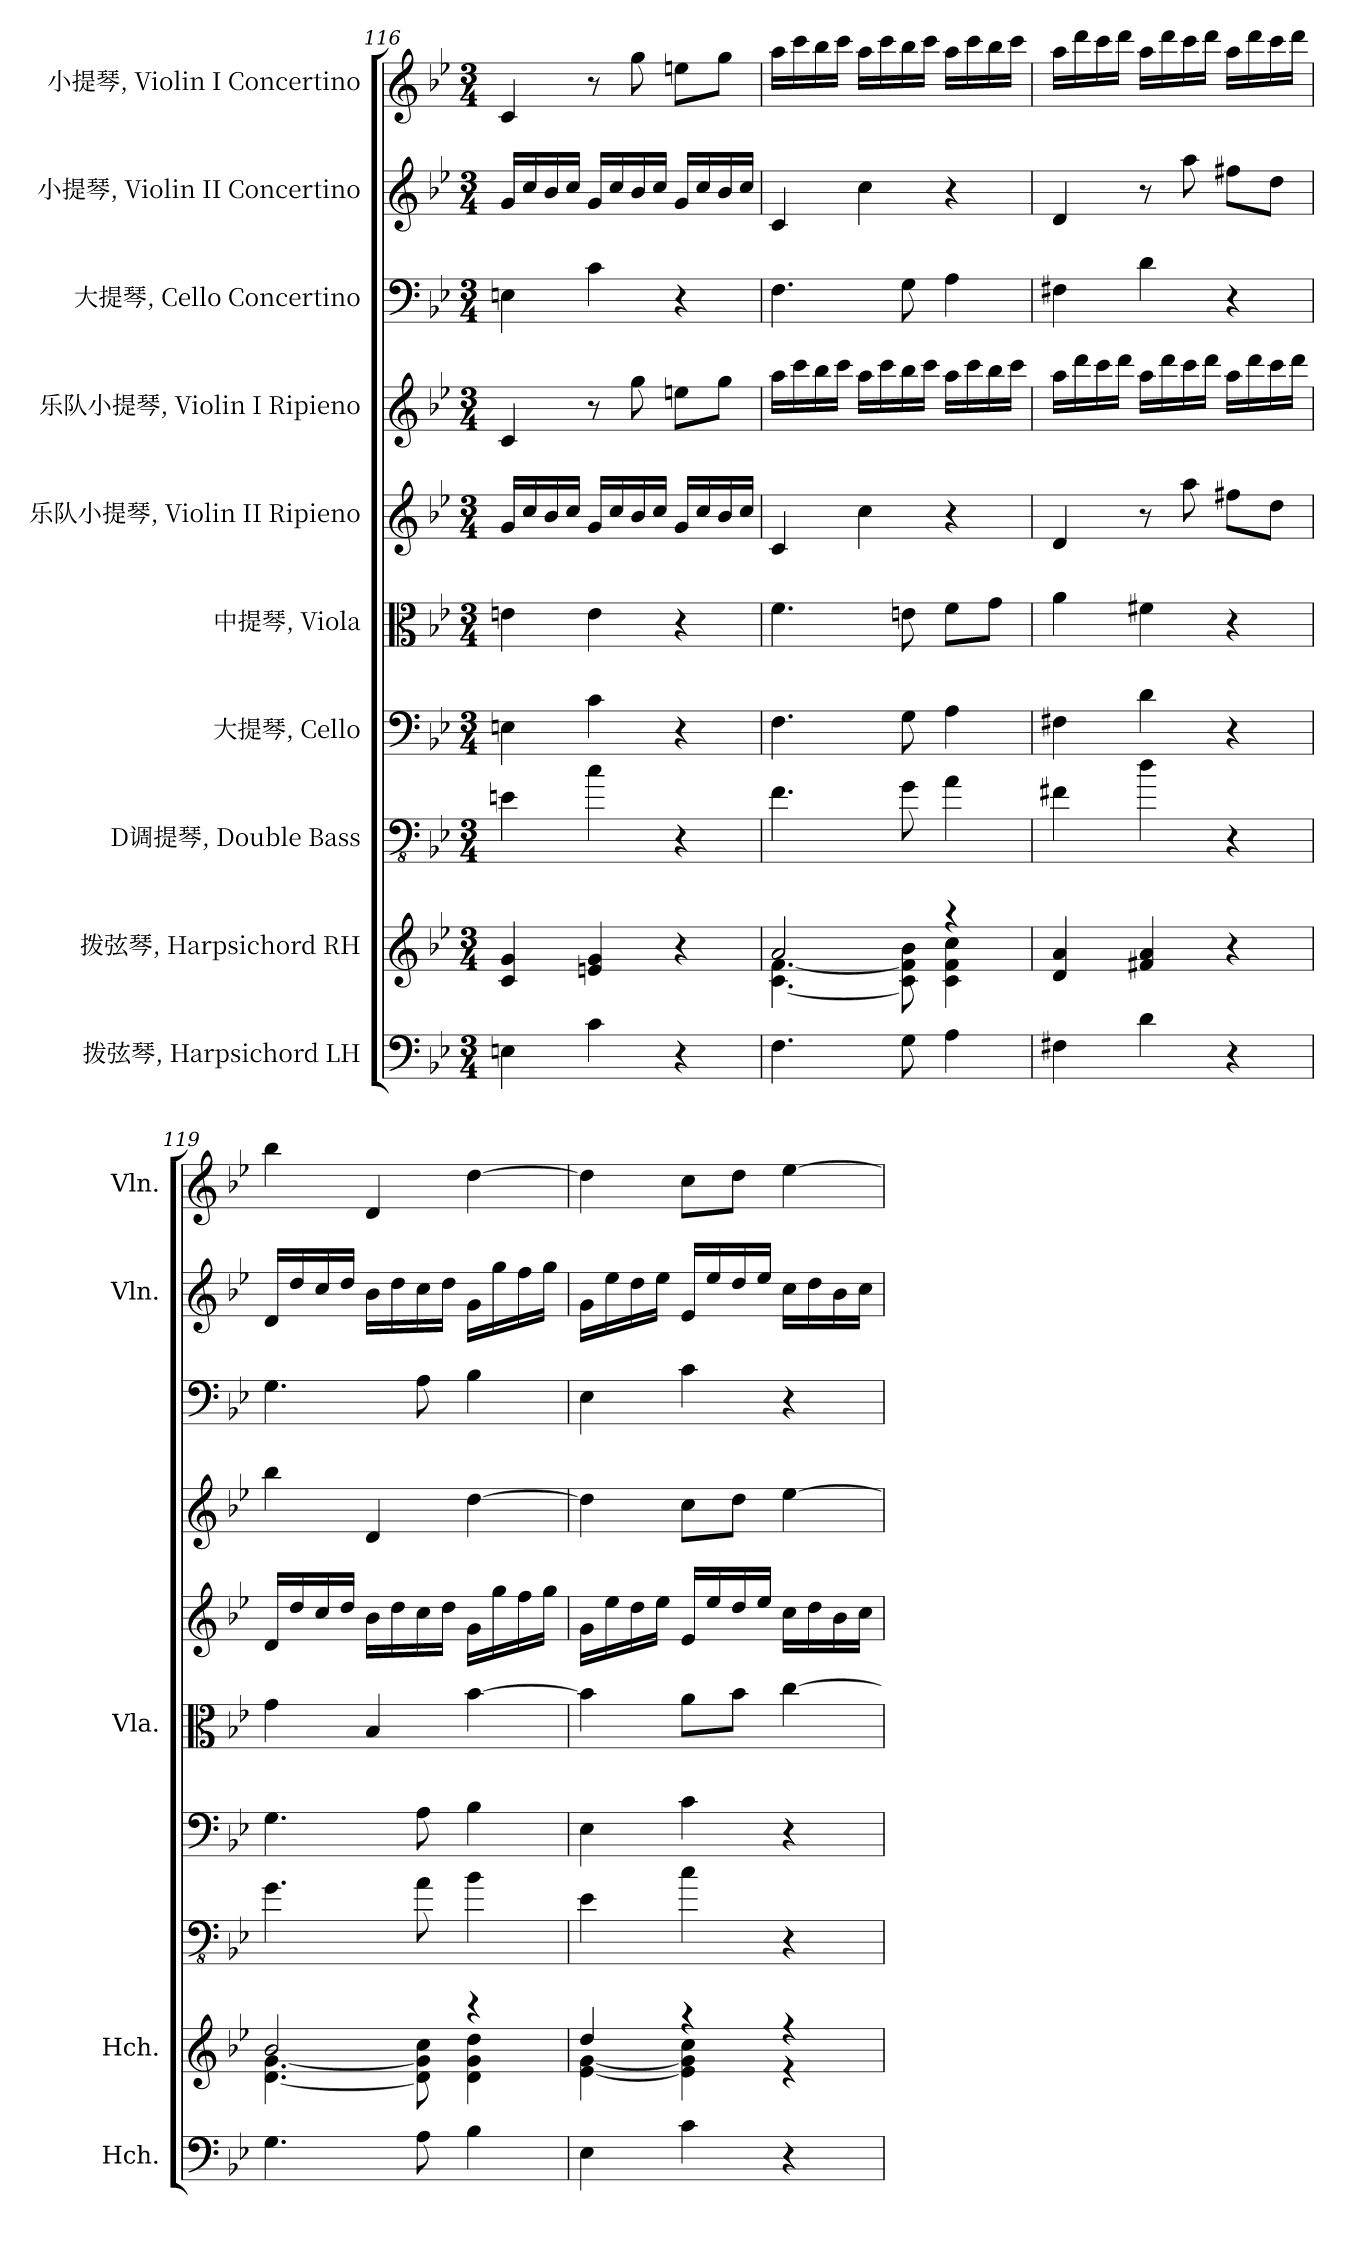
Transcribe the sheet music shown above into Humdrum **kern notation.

**kern	**kern	**kern	**kern	**kern	**kern	**kern	**kern	**kern	**kern
*part10	*part9	*part8	*part7	*part6	*part5	*part4	*part3	*part2	*part1
*staff10	*staff9	*staff8	*staff7	*staff6	*staff5	*staff4	*staff3	*staff2	*staff1
*I"拨弦琴, Harpsichord LH	*I"拨弦琴, Harpsichord RH	*I"D调提琴, Double Bass	*I"大提琴, Cello	*I"中提琴, Viola	*I"乐队小提琴, Violin II Ripieno	*I"乐队小提琴, Violin I Ripieno	*I"大提琴, Cello Concertino	*I"小提琴, Violin II Concertino	*I"小提琴, Violin I Concertino
*I'Hch.	*I'Hch.	*	*	*I'Vla.	*	*	*	*I'Vln.	*I'Vln.
!!LO:PB:g=z
*clefF4	*clefG2	*clefFv4	*clefF4	*clefC3	*clefG2	*clefG2	*clefF4	*clefG2	*clefG2
*	*	*ITrd7c12	*	*	*	*	*	*	*
*k[b-e-]	*k[b-e-]	*k[b-e-]	*k[b-e-]	*k[b-e-]	*k[b-e-]	*k[b-e-]	*k[b-e-]	*k[b-e-]	*k[b-e-]
*M3/4	*M3/4	*M3/4	*M3/4	*M3/4	*M3/4	*M3/4	*M3/4	*M3/4	*M3/4
=116	=116	=116	=116	=116	=116	=116	=116	=116	=116
4En\	4c/ 4g/	4EEn\	4En\	4en\	16g/LL	4c/	4En\	16g/LL	4c/
.	.	.	.	.	16cc/	.	.	16cc/	.
.	.	.	.	.	16b-/	.	.	16b-/	.
.	.	.	.	.	16cc/JJ	.	.	16cc/JJ	.
4c\	4en/ 4g/	4C\	4c\	4e\	16g/LL	8r	4c\	16g/LL	8r
.	.	.	.	.	16cc/	.	.	16cc/	.
.	.	.	.	.	16b-/	8gg\	.	16b-/	8gg\
.	.	.	.	.	16cc/JJ	.	.	16cc/JJ	.
4r	4r	4r	4r	4r	16g/LL	8een\L	4r	16g/LL	8een\L
.	.	.	.	.	16cc/	.	.	16cc/	.
.	.	.	.	.	16b-/	8gg\J	.	16b-/	8gg\J
.	.	.	.	.	16cc/JJ	.	.	16cc/JJ	.
=117	=117	=117	=117	=117	=117	=117	=117	=117	=117
*	*^	*	*	*	*	*	*	*	*
4.F\	2a/	[4.c\ [4.f\	4.FF\	4.F\	4.f\	4c/	16aa\LL	4.F\	4c/	16aa\LL
.	.	.	.	.	.	.	16ccc\	.	.	16ccc\
.	.	.	.	.	.	.	16bb-\	.	.	16bb-\
.	.	.	.	.	.	.	16ccc\JJ	.	.	16ccc\JJ
.	.	.	.	.	.	4cc\	16aa\LL	.	4cc\	16aa\LL
.	.	.	.	.	.	.	16ccc\	.	.	16ccc\
8G\	.	8c\] 8f\] 8b-\	8GG\	8G\	8en\	.	16bb-\	8G\	.	16bb-\
.	.	.	.	.	.	.	16ccc\JJ	.	.	16ccc\JJ
4A\	4r	4c\ 4f\ 4cc\	4AA\	4A\	8f\L	4r	16aa\LL	4A\	4r	16aa\LL
.	.	.	.	.	.	.	16ccc\	.	.	16ccc\
.	.	.	.	.	8g\J	.	16bb-\	.	.	16bb-\
.	.	.	.	.	.	.	16ccc\JJ	.	.	16ccc\JJ
*	*v	*v	*	*	*	*	*	*	*	*
!!LO:PB:g=z
=118	=118	=118	=118	=118	=118	=118	=118	=118	=118
4F#X\	4d/ 4a/	4FF#X\	4F#X\	4a\	4d/	16aa\LL	4F#X\	4d/	16aa\LL
.	.	.	.	.	.	16ddd\	.	.	16ddd\
.	.	.	.	.	.	16ccc\	.	.	16ccc\
.	.	.	.	.	.	16ddd\JJ	.	.	16ddd\JJ
4d\	4f#X/ 4a/	4D\	4d\	4f#X\	8r	16aa\LL	4d\	8r	16aa\LL
.	.	.	.	.	.	16ddd\	.	.	16ddd\
.	.	.	.	.	8aa\	16ccc\	.	8aa\	16ccc\
.	.	.	.	.	.	16ddd\JJ	.	.	16ddd\JJ
4r	4r	4r	4r	4r	8ff#X\L	16aa\LL	4r	8ff#X\L	16aa\LL
.	.	.	.	.	.	16ddd\	.	.	16ddd\
.	.	.	.	.	8dd\J	16ccc\	.	8dd\J	16ccc\
.	.	.	.	.	.	16ddd\JJ	.	.	16ddd\JJ
=119	=119	=119	=119	=119	=119	=119	=119	=119	=119
*	*^	*	*	*	*	*	*	*	*
4.G\	2b-/	[4.d\ [4.g\	4.GG\	4.G\	4g\	16d/LL	4bb-\	4.G\	16d/LL	4bb-\
.	.	.	.	.	.	16dd/	.	.	16dd/	.
.	.	.	.	.	.	16cc/	.	.	16cc/	.
.	.	.	.	.	.	16dd/JJ	.	.	16dd/JJ	.
.	.	.	.	.	4B-/	16b-\LL	4d/	.	16b-\LL	4d/
.	.	.	.	.	.	16dd\	.	.	16dd\	.
8A\	.	8d\] 8g\] 8cc\	8AA\	8A\	.	16cc\	.	8A\	16cc\	.
.	.	.	.	.	.	16dd\JJ	.	.	16dd\JJ	.
4B-\	4r	4d\ 4g\ 4dd\	4BB-\	4B-\	[4b-\	16g\LL	[4dd\	4B-\	16g\LL	[4dd\
.	.	.	.	.	.	16gg\	.	.	16gg\	.
.	.	.	.	.	.	16ff\	.	.	16ff\	.
.	.	.	.	.	.	16gg\JJ	.	.	16gg\JJ	.
=120	=120	=120	=120	=120	=120	=120	=120	=120	=120	=120
4E-\	4dd/	[4e-\ [4g\	4EE-\	4E-\	4b-\]	16g\LL	4dd\]	4E-\	16g\LL	4dd\]
.	.	.	.	.	.	16ee-\	.	.	16ee-\	.
.	.	.	.	.	.	16dd\	.	.	16dd\	.
.	.	.	.	.	.	16ee-\JJ	.	.	16ee-\JJ	.
4c\	4r	4e-\] 4g\] 4cc\	4C\	4c\	8a\L	16e-/LL	8cc\L	4c\	16e-/LL	8cc\L
.	.	.	.	.	.	16ee-/	.	.	16ee-/	.
.	.	.	.	.	8b-\J	16dd/	8dd\J	.	16dd/	8dd\J
.	.	.	.	.	.	16ee-/JJ	.	.	16ee-/JJ	.
4r	4r	4r	4r	4r	[4cc\	16cc\LL	[4ee-\	4r	16cc\LL	[4ee-\
.	.	.	.	.	.	16dd\	.	.	16dd\	.
.	.	.	.	.	.	16b-\	.	.	16b-\	.
.	.	.	.	.	.	16cc\JJ	.	.	16cc\JJ	.
*	*v	*v	*	*	*	*	*	*	*	*
=	=	=	=	=	=	=	=	=	=
*-	*-	*-	*-	*-	*-	*-	*-	*-	*-
